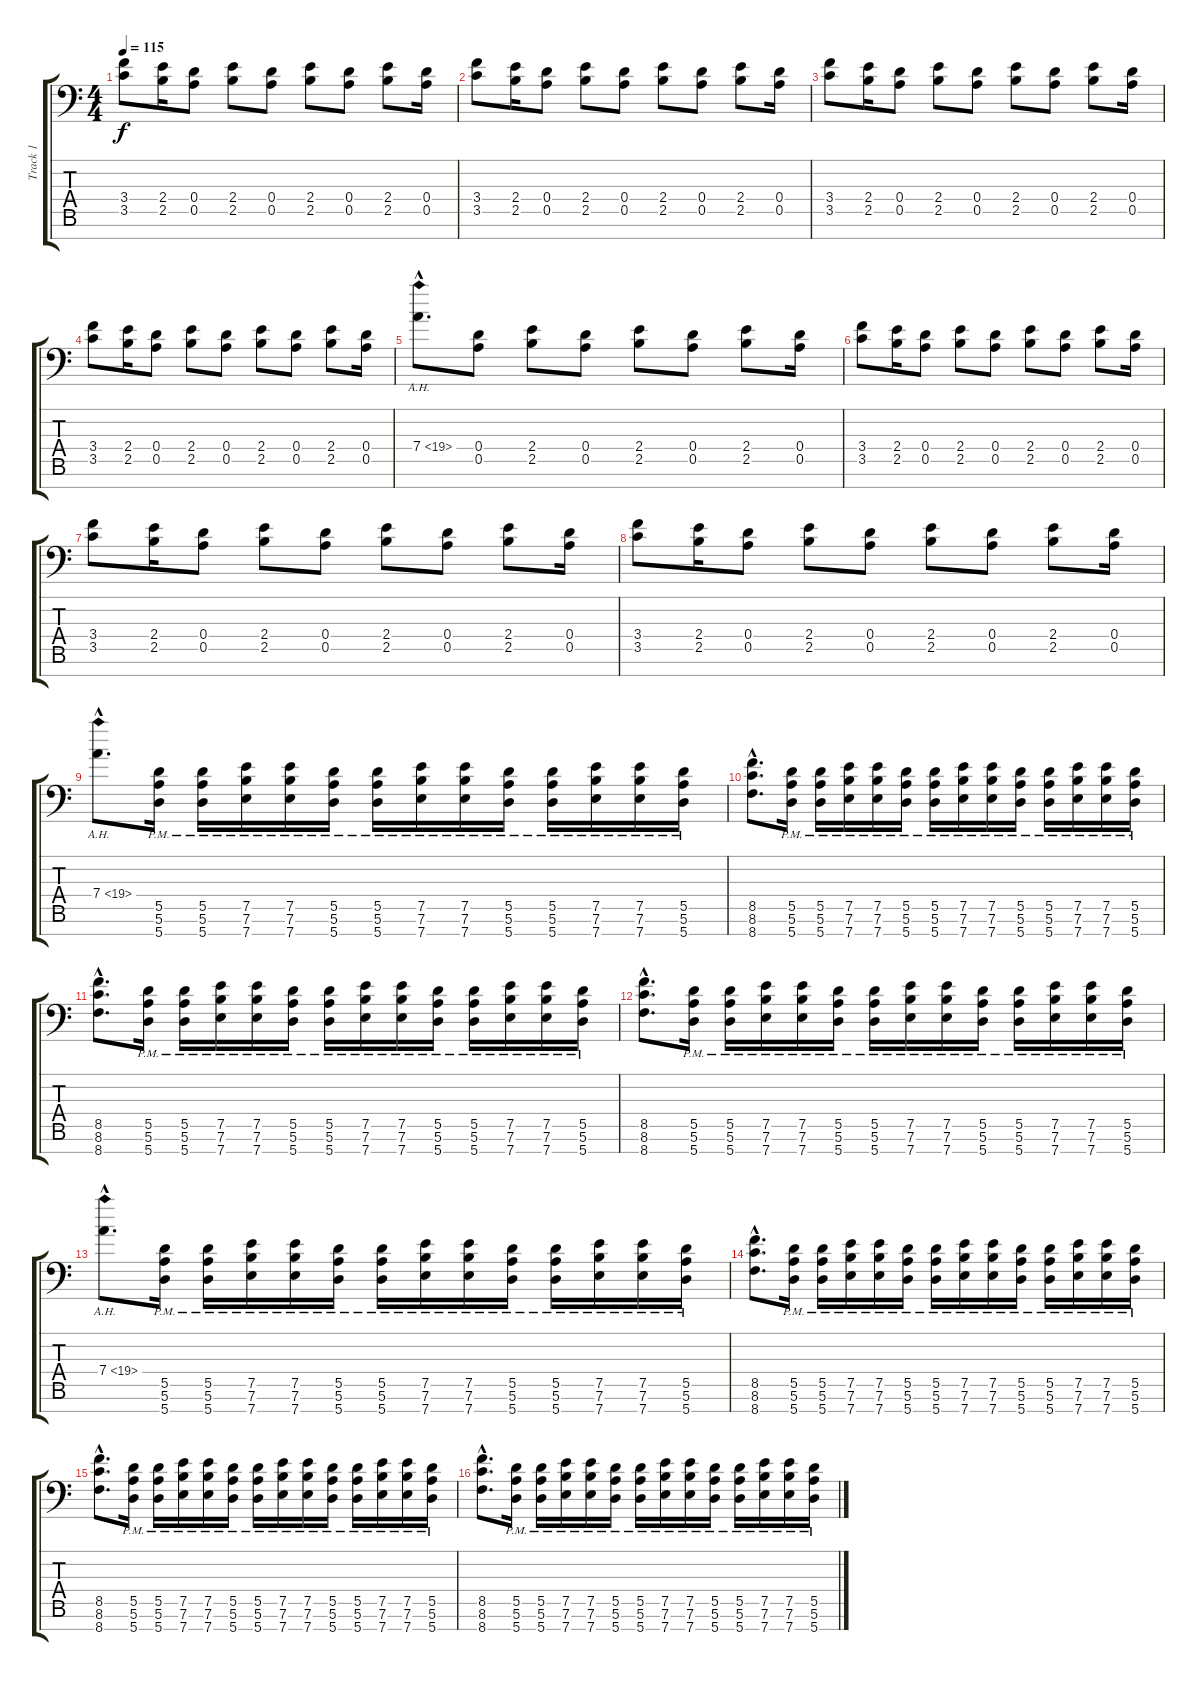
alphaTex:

\track ("Track 1" "Track 1") {instrument distortionguitar}
\staff {score tabs}
\tuning (E4 B3 G3 D3 A2 E2 A1) {hide}
\ts (4 4)
\tempo 115
\clef f4
\ks c
(3.4 3.5).8{dy f} (2.4 2.5).16 (0.4 0.5).8 (2.4 2.5).8 (0.4 0.5).8 (2.4 2.5).8 (0.4 0.5).8 (2.4 2.5).8 (0.4 0.5).16 |
(3.4 3.5).8 (2.4 2.5).16 (0.4 0.5).8 (2.4 2.5).8 (0.4 0.5).8 (2.4 2.5).8 (0.4 0.5).8 (2.4 2.5).8 (0.4 0.5).16 |
(3.4 3.5).8 (2.4 2.5).16 (0.4 0.5).8 (2.4 2.5).8 (0.4 0.5).8 (2.4 2.5).8 (0.4 0.5).8 (2.4 2.5).8 (0.4 0.5).16 |
(3.4 3.5).8 (2.4 2.5).16 (0.4 0.5).8 (2.4 2.5).8 (0.4 0.5).8 (2.4 2.5).8 (0.4 0.5).8 (2.4 2.5).8 (0.4 0.5).16 |
7.4{ah 12 hac}.8{d} (0.4 0.5).8 (2.4 2.5).8 (0.4 0.5).8 (2.4 2.5).8 (0.4 0.5).8 (2.4 2.5).8 (0.4 0.5).16 |
(3.4 3.5).8 (2.4 2.5).16 (0.4 0.5).8 (2.4 2.5).8 (0.4 0.5).8 (2.4 2.5).8 (0.4 0.5).8 (2.4 2.5).8 (0.4 0.5).16 |
(3.4 3.5).8 (2.4 2.5).16 (0.4 0.5).8 (2.4 2.5).8 (0.4 0.5).8 (2.4 2.5).8 (0.4 0.5).8 (2.4 2.5).8 (0.4 0.5).16 |
(3.4 3.5).8 (2.4 2.5).16 (0.4 0.5).8 (2.4 2.5).8 (0.4 0.5).8 (2.4 2.5).8 (0.4 0.5).8 (2.4 2.5).8 (0.4 0.5).16 |
7.4{ah 12 hac}.8{d} (5.5{pm} 5.6{pm} 5.7{pm}).16 (5.5{pm} 5.6{pm} 5.7{pm}).16 (7.5{pm} 7.6{pm} 7.7{pm}).16 (7.5{pm} 7.6{pm} 7.7{pm}).16 (5.5{pm} 5.6{pm} 5.7{pm}).16 (5.5{pm} 5.6{pm} 5.7{pm}).16 (7.5{pm} 7.6{pm} 7.7{pm}).16 (7.5{pm} 7.6{pm} 7.7{pm}).16 (5.5{pm} 5.6{pm} 5.7{pm}).16 (5.5{pm} 5.6{pm} 5.7{pm}).16 (7.5{pm} 7.6{pm} 7.7{pm}).16 (7.5{pm} 7.6{pm} 7.7{pm}).16 (5.5{pm} 5.6{pm} 5.7{pm}).16 |
(8.5{hac} 8.6{hac} 8.7{hac}).8{d} (5.5{pm} 5.6{pm} 5.7{pm}).16 (5.5{pm} 5.6{pm} 5.7{pm}).16 (7.5{pm} 7.6{pm} 7.7{pm}).16 (7.5{pm} 7.6{pm} 7.7{pm}).16 (5.5{pm} 5.6{pm} 5.7{pm}).16 (5.5{pm} 5.6{pm} 5.7{pm}).16 (7.5{pm} 7.6{pm} 7.7{pm}).16 (7.5{pm} 7.6{pm} 7.7{pm}).16 (5.5{pm} 5.6{pm} 5.7).16 (5.5{pm} 5.6{pm} 5.7).16 (7.5{pm} 7.6{pm} 7.7{pm}).16 (7.5{pm} 7.6{pm} 7.7{pm}).16 (5.5{pm} 5.6{pm} 5.7{pm}).16 |
(8.5{hac} 8.6{hac} 8.7{hac}).8{d} (5.5{pm} 5.6{pm} 5.7{pm}).16 (5.5{pm} 5.6{pm} 5.7{pm}).16 (7.5{pm} 7.6{pm} 7.7{pm}).16 (7.5{pm} 7.6{pm} 7.7{pm}).16 (5.5{pm} 5.6{pm} 5.7{pm}).16 (5.5{pm} 5.6{pm} 5.7{pm}).16 (7.5{pm} 7.6{pm} 7.7{pm}).16 (7.5{pm} 7.6{pm} 7.7{pm}).16 (5.5{pm} 5.6{pm} 5.7).16 (5.5{pm} 5.6{pm} 5.7).16 (7.5{pm} 7.6{pm} 7.7{pm}).16 (7.5{pm} 7.6{pm} 7.7{pm}).16 (5.5{pm} 5.6{pm} 5.7{pm}).16 |
(8.5{hac} 8.6{hac} 8.7{hac}).8{d} (5.5{pm} 5.6{pm} 5.7{pm}).16 (5.5{pm} 5.6{pm} 5.7{pm}).16 (7.5{pm} 7.6{pm} 7.7{pm}).16 (7.5{pm} 7.6{pm} 7.7{pm}).16 (5.5{pm} 5.6{pm} 5.7{pm}).16 (5.5{pm} 5.6{pm} 5.7{pm}).16 (7.5{pm} 7.6{pm} 7.7{pm}).16 (7.5{pm} 7.6{pm} 7.7{pm}).16 (5.5{pm} 5.6{pm} 5.7).16 (5.5{pm} 5.6{pm} 5.7).16 (7.5{pm} 7.6{pm} 7.7{pm}).16 (7.5{pm} 7.6{pm} 7.7{pm}).16 (5.5{pm} 5.6{pm} 5.7{pm}).16 |
7.4{ah 12 hac}.8{d} (5.5{pm} 5.6{pm} 5.7{pm}).16 (5.5{pm} 5.6{pm} 5.7{pm}).16 (7.5{pm} 7.6{pm} 7.7{pm}).16 (7.5{pm} 7.6{pm} 7.7{pm}).16 (5.5{pm} 5.6{pm} 5.7{pm}).16 (5.5{pm} 5.6{pm} 5.7{pm}).16 (7.5{pm} 7.6{pm} 7.7{pm}).16 (7.5{pm} 7.6{pm} 7.7{pm}).16 (5.5{pm} 5.6{pm} 5.7{pm}).16 (5.5{pm} 5.6{pm} 5.7{pm}).16 (7.5{pm} 7.6{pm} 7.7{pm}).16 (7.5{pm} 7.6{pm} 7.7{pm}).16 (5.5{pm} 5.6{pm} 5.7{pm}).16 |
(8.5{hac} 8.6{hac} 8.7{hac}).8{d} (5.5{pm} 5.6{pm} 5.7{pm}).16 (5.5{pm} 5.6{pm} 5.7{pm}).16 (7.5{pm} 7.6{pm} 7.7{pm}).16 (7.5{pm} 7.6{pm} 7.7{pm}).16 (5.5{pm} 5.6{pm} 5.7{pm}).16 (5.5{pm} 5.6{pm} 5.7{pm}).16 (7.5{pm} 7.6{pm} 7.7{pm}).16 (7.5{pm} 7.6{pm} 7.7{pm}).16 (5.5{pm} 5.6{pm} 5.7).16 (5.5{pm} 5.6{pm} 5.7).16 (7.5{pm} 7.6{pm} 7.7{pm}).16 (7.5{pm} 7.6{pm} 7.7{pm}).16 (5.5{pm} 5.6{pm} 5.7{pm}).16 |
(8.5{hac} 8.6{hac} 8.7{hac}).8{d} (5.5{pm} 5.6{pm} 5.7{pm}).16 (5.5{pm} 5.6{pm} 5.7{pm}).16 (7.5{pm} 7.6{pm} 7.7{pm}).16 (7.5{pm} 7.6{pm} 7.7{pm}).16 (5.5{pm} 5.6{pm} 5.7{pm}).16 (5.5{pm} 5.6{pm} 5.7{pm}).16 (7.5{pm} 7.6{pm} 7.7{pm}).16 (7.5{pm} 7.6{pm} 7.7{pm}).16 (5.5{pm} 5.6{pm} 5.7).16 (5.5{pm} 5.6{pm} 5.7).16 (7.5{pm} 7.6{pm} 7.7{pm}).16 (7.5{pm} 7.6{pm} 7.7{pm}).16 (5.5{pm} 5.6{pm} 5.7{pm}).16 |
(8.5{hac} 8.6{hac} 8.7{hac}).8{d} (5.5{pm} 5.6{pm} 5.7{pm}).16 (5.5{pm} 5.6{pm} 5.7{pm}).16 (7.5{pm} 7.6{pm} 7.7{pm}).16 (7.5{pm} 7.6{pm} 7.7{pm}).16 (5.5{pm} 5.6{pm} 5.7{pm}).16 (5.5{pm} 5.6{pm} 5.7{pm}).16 (7.5{pm} 7.6{pm} 7.7{pm}).16 (7.5{pm} 7.6{pm} 7.7{pm}).16 (5.5{pm} 5.6{pm} 5.7).16 (5.5{pm} 5.6{pm} 5.7).16 (7.5{pm} 7.6{pm} 7.7{pm}).16 (7.5{pm} 7.6{pm} 7.7{pm}).16 (5.5{pm} 5.6{pm} 5.7{pm}).16
